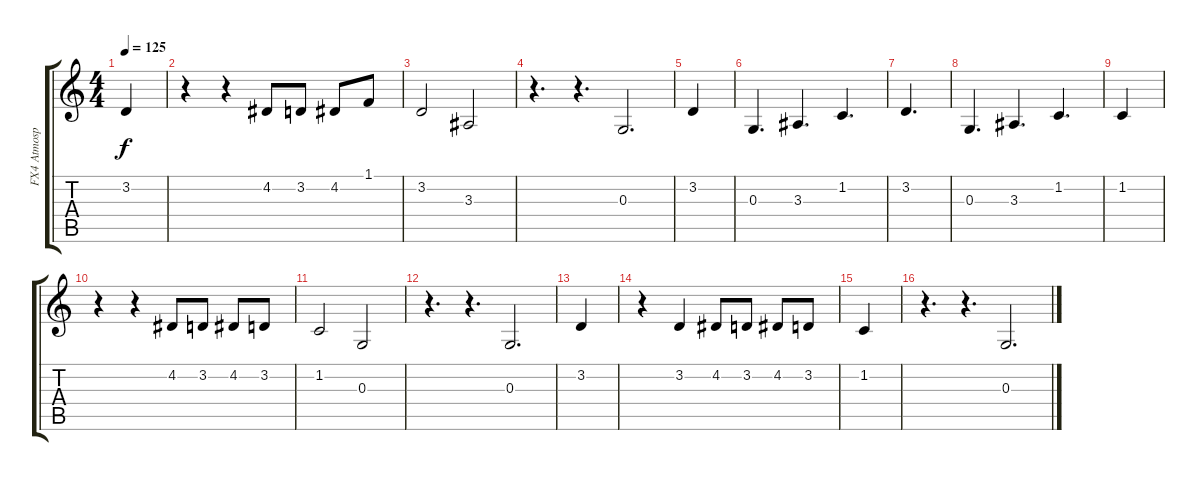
\track ("FX4 Atmosphere" "FX4 Atmosp") {instrument fx4atmosphere}
\staff {score tabs}
\tuning (E4 B3 G3 D3 A2 E2) {hide}
\ts (4 4)
\tempo 125
\clef g2
\ks c
3.2.4{dy f} |
r.4 r.4 4.2.8 3.2.8 4.2.8 1.1.8 |
3.2.2 3.3.2 |
r.4{d} r.4{d} 0.3.2{d} |
3.2.4 |
0.3.4{d} 3.3.4{d} 1.2.4{d} |
3.2.4{d} |
0.3.4{d} 3.3.4{d} 1.2.4{d} |
1.2.4 |
r.4 r.4 4.2.8 3.2.8 4.2.8 3.2.8 |
1.2.2 0.3.2 |
r.4{d} r.4{d} 0.3.2{d} |
3.2.4 |
r.4 3.2.4 4.2.8 3.2.8 4.2.8 3.2.8 |
1.2.4 |
r.4{d} r.4{d} 0.3.2{d}
